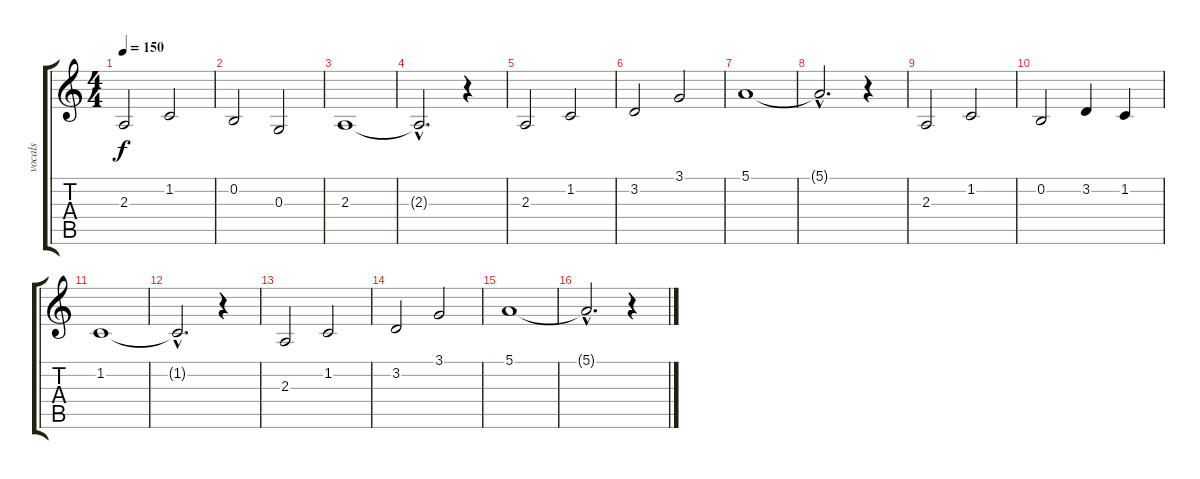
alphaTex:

\track ("vocals" "vocals") {instrument oboe}
\staff {score tabs}
\tuning (E4 B3 G3 D3 A2 E2) {hide}
\ts (4 4)
\tempo 150
\clef g2
\ks c
2.3.2{dy f} 1.2.2 |
0.2.2 0.3.2 |
2.3.1 |
2.3{hac t}.2{d} r.4 |
2.3.2 1.2.2 |
3.2.2 3.1.2 |
5.1.1 |
5.1{hac t}.2{d} r.4 |
2.3.2 1.2.2 |
0.2.2 3.2.4 1.2.4 |
1.2.1 |
1.2{hac t}.2{d} r.4 |
2.3.2 1.2.2{volume 14} |
3.2.2{volume 11} 3.1.2{volume 10} |
5.1.1{volume 8} |
5.1{hac t}.2{d} r.4
